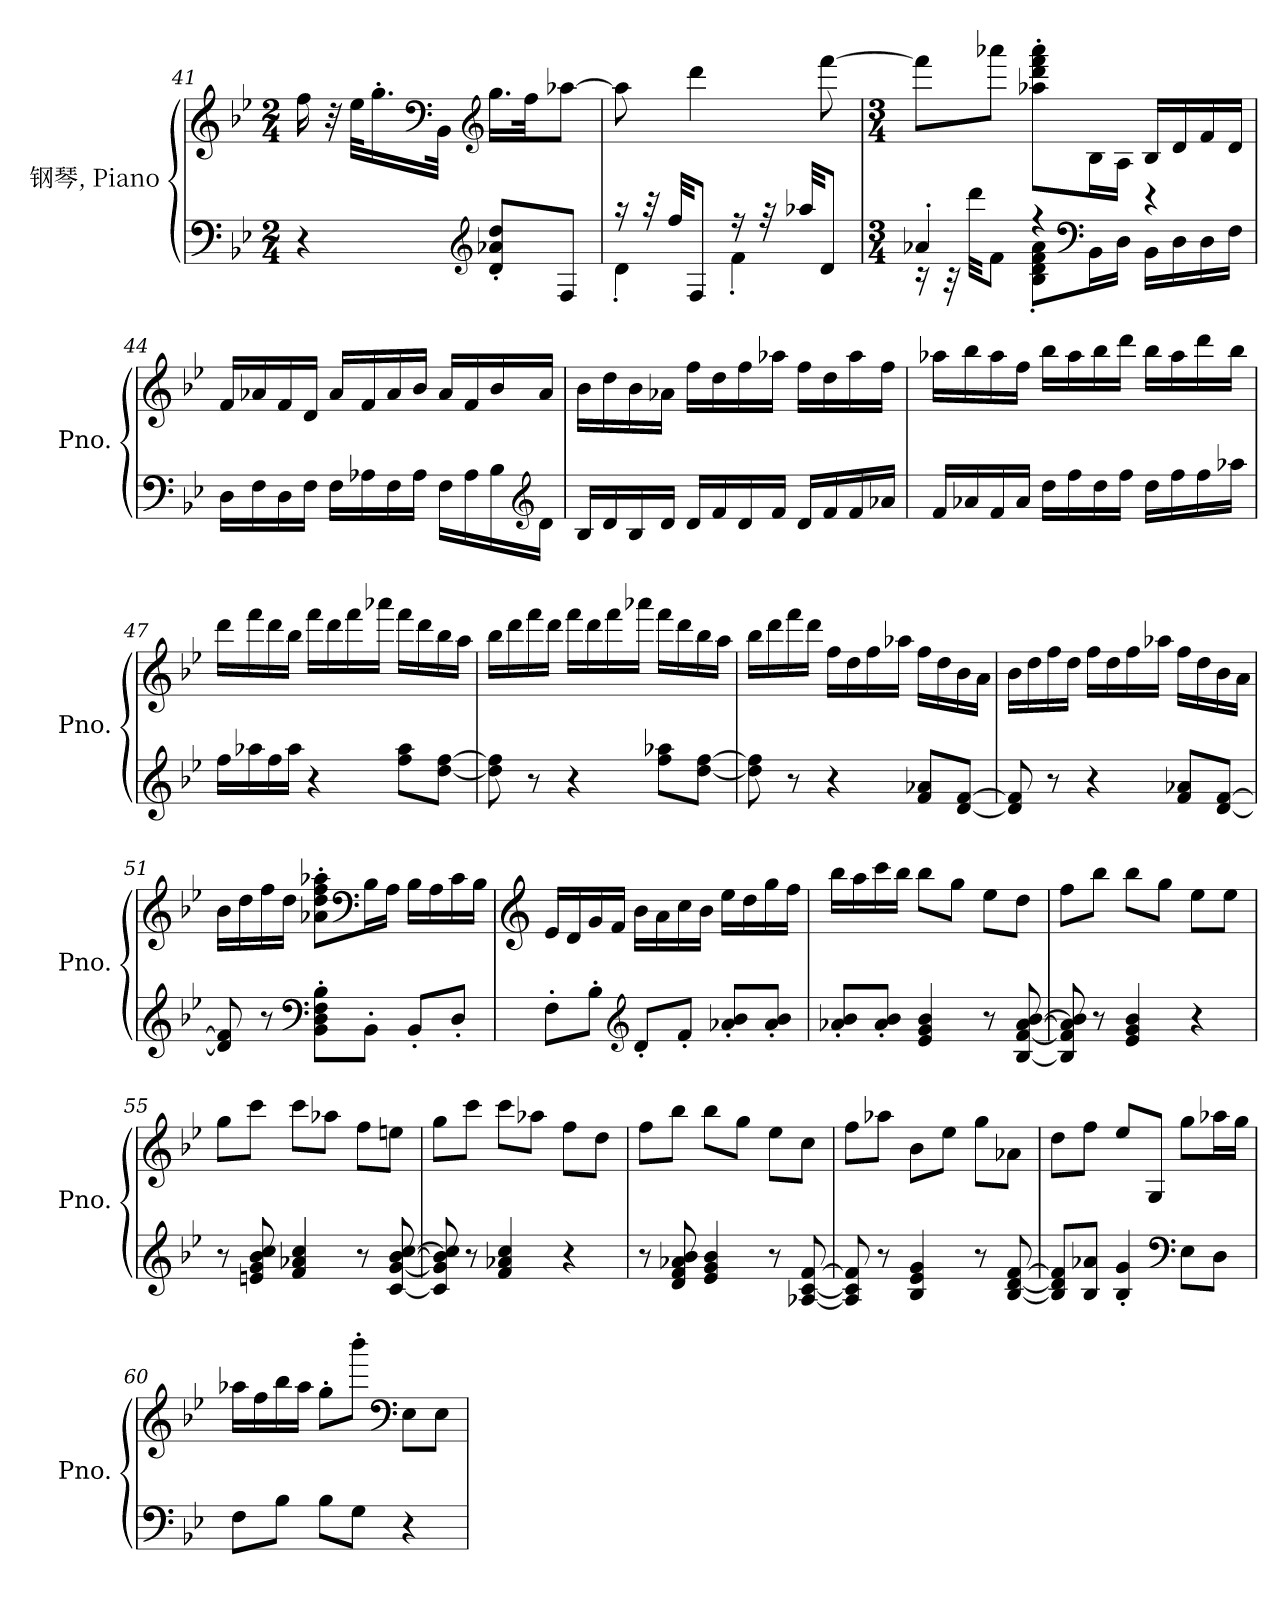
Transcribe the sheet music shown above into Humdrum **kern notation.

**kern	**kern
*part1	*part1
*staff2	*staff1
*I"钢琴, Piano	*
*I'Pno.	*
*clefF4	*clefG2
*k[b-e-]	*k[b-e-]
*M2/4	*M2/4
=41	=41
4r	16ff\
.	32r
.	32ee-\KLL
.	16.gg'\
*	*clefF4
.	32BB-\JJk
*clefG2	*clefG2
8d/' 8a-X/' 8dd/'L	16.gg\LL
.	32ff\JK
8F/J	[8aa-X\J
=42	=42
*^	*
16r	4d'\	8aa-\]
32r	.	.
32ff/KKL	.	.
8F/J	.	4ddd\
16r	4f'\	.
32r	.	.
32aa-X/KKL	.	.
8d/J	.	[8fff\
!!LO:PB:g=z
=43	=43	=43
*M3/4	*	*M3/4
4a-X'/	16r	8fff\L]
.	32r	.
.	32ddd\KKL	.
.	8f\J	8aaa-X\J
*	*	*MM151
4r	8B-\' 8d\' 8f\' 8a-\'L	8aa-X\' 8ddd\' 8fff\' 8aaa-\'L
*clefF4	*	*
.	16BB-\L	16B-\L
.	16D\JJ	16A\JJ
4r	16BB-\LL	16B-/LL
.	16D\	16d/
.	16D\	16f/
.	16F\JJ	16d/JJ
*v	*v	*
=44	=44
16D\LL	16f/LL
16F\	16a-X/
16D\	16f/
16F\JJ	16d/JJ
16F\LL	16a-/LL
16A-X\	16f/
16F\	16a-/
16A-\JJ	16b-/JJ
16F\LL	16a-/LL
16A-\	16f/
16B-\	16b-/
*clefG2	*
16d\JJ	16a-/JJ
!!LO:LB:g=z
=45	=45
16B-/LL	16b-\LL
16d/	16dd\
16B-/	16b-\
16d/JJ	16a-X\JJ
16d/LL	16ff\LL
16f/	16dd\
16d/	16ff\
16f/JJ	16aa-X\JJ
16d/LL	16ff\LL
16f/	16dd\
16f/	16aa-\
16a-X/JJ	16ff\JJ
=46	=46
16f/LL	16aa-X\LL
16a-X/	16bb-\
16f/	16aa-\
16a-/JJ	16ff\JJ
16dd\LL	16bb-\LL
16ff\	16aa-\
16dd\	16bb-\
16ff\JJ	16ddd\JJ
16dd\LL	16bb-\LL
16ff\	16aa-\
16ff\	16ddd\
16aa-X\JJ	16bb-\JJ
!!LO:LB:g=z
=47	=47
16ff\LL	16ddd\LL
16aa-X\	16fff\
16ff\	16ddd\
16aa-\JJ	16bb-\JJ
4r	16fff\LL
.	16ddd\
.	16fff\
.	16aaa-X\JJ
8ff\ 8aa-\L	16fff\LL
.	16ddd\
[8dd\ [8ff\J	16bb-\
.	16aa\JJ
=48	=48
8dd\] 8ff\]	16bb-\LL
.	16ddd\
8r	16fff\
.	16ddd\JJ
4r	16fff\LL
.	16ddd\
.	16fff\
.	16aaa-X\JJ
8ff\ 8aa-X\L	16fff\LL
.	16ddd\
[8dd\ [8ff\J	16bb-\
.	16aa\JJ
!!LO:LB:g=z
=49	=49
8dd\] 8ff\]	16bb-\LL
.	16ddd\
8r	16fff\
.	16ddd\JJ
4r	16ff\LL
.	16dd\
.	16ff\
.	16aa-X\JJ
8f/ 8a-X/L	16ff\LL
.	16dd\
[8d/ [8f/J	16b-\
.	16a\JJ
=50	=50
8d/] 8f/]	16b-\LL
.	16dd\
8r	16ff\
.	16dd\JJ
4r	16ff\LL
.	16dd\
.	16ff\
.	16aa-X\JJ
8f/ 8a-X/L	16ff\LL
.	16dd\
[8d/ [8f/J	16b-\
.	16a\JJ
=51	=51
8d/] 8f/]	16b-\LL
.	16dd\
8r	16ff\
.	16dd\JJ
*clefF4	*
8BB-\' 8D\' 8F\' 8B-\'L	8a-X\' 8dd\' 8ff\' 8aa-X\'L
*	*clefF4
8BB-'\J	16B-\L
.	16A\JJ
8BB-'/L	16B-\LL
.	16A\
8D'/J	16c\
.	16B-\JJ
!!LO:LB:g=z
=52	=52
*	*clefG2
8F'\L	16e-/LL
.	16d/
8B-'\J	16g/
.	16f/JJ
*clefG2	*
8d'/L	16b-\LL
.	16a\
8f'/J	16cc\
.	16b-\JJ
8a-X/' 8b-/'L	16ee-\LL
.	16dd\
8a-/' 8b-/'J	16gg\
.	16ff\JJ
=53	=53
8a-X/' 8b-/'L	16bb-\LL
.	16aa\
8a-/' 8b-/'J	16ccc\
.	16bb-\JJ
4e-/ 4g/ 4b-/	8bb-\L
.	8gg\J
8r	8ee-\L
[8B-/ [8f/ [8a-/ [8b-/	8dd\J
=54	=54
8B-/] 8f/] 8a-/] 8b-/]	8ff\L
8r	8bb-\J
4e-/ 4g/ 4b-/	8bb-\L
.	8gg\J
4r	8ee-\L
.	8ee-\J
=55	=55
8r	8gg\L
8en/ 8g/ 8b-/ 8cc/	8ccc\J
4f/ 4a-X/ 4cc/	8ccc\L
.	8aa-X\J
8r	8ff\L
[8c/ [8g/ [8b-/ [8cc/	8een\J
!!LO:LB:g=z
=56	=56
8c/] 8g/] 8b-/] 8cc/]	8gg\L
8r	8ccc\J
4f/ 4a-X/ 4cc/	8ccc\L
.	8aa-X\J
4r	8ff\L
.	8dd\J
=57	=57
8r	8ff\L
8d/ 8f/ 8a-X/ 8b-/	8bb-\J
4e-/ 4g/ 4b-/	8bb-\L
.	8gg\J
8r	8ee-\L
[8A-X/ [8c/ [8f/	8cc\J
=58	=58
8A-/] 8c/] 8f/]	8ff\L
8r	8aa-X\J
4B-/ 4e-/ 4g/	8b-\L
.	8ee-\J
8r	8gg\L
[8B-/ [8d/ [8f/	8a-X\J
=59	=59
8B-/] 8d/] 8f/]L	8dd\L
8B-/ 8a-X/J	8ff\J
4B-/' 4g/'	8ee-/L
.	8G/J
*clefF4	*
8E-\L	8gg\L
8D\J	16aa-X\L
.	16gg\JJ
!!LO:PB:g=z
=60	=60
8F\L	16aa-X\LL
.	16ff\
8B-\J	16bb-\
.	16aa-\JJ
8B-\L	8gg'\L
8G\J	8bbb-'\J
*	*clefF4
4r	8E-\L
.	8E-\J
=	=
*-	*-
